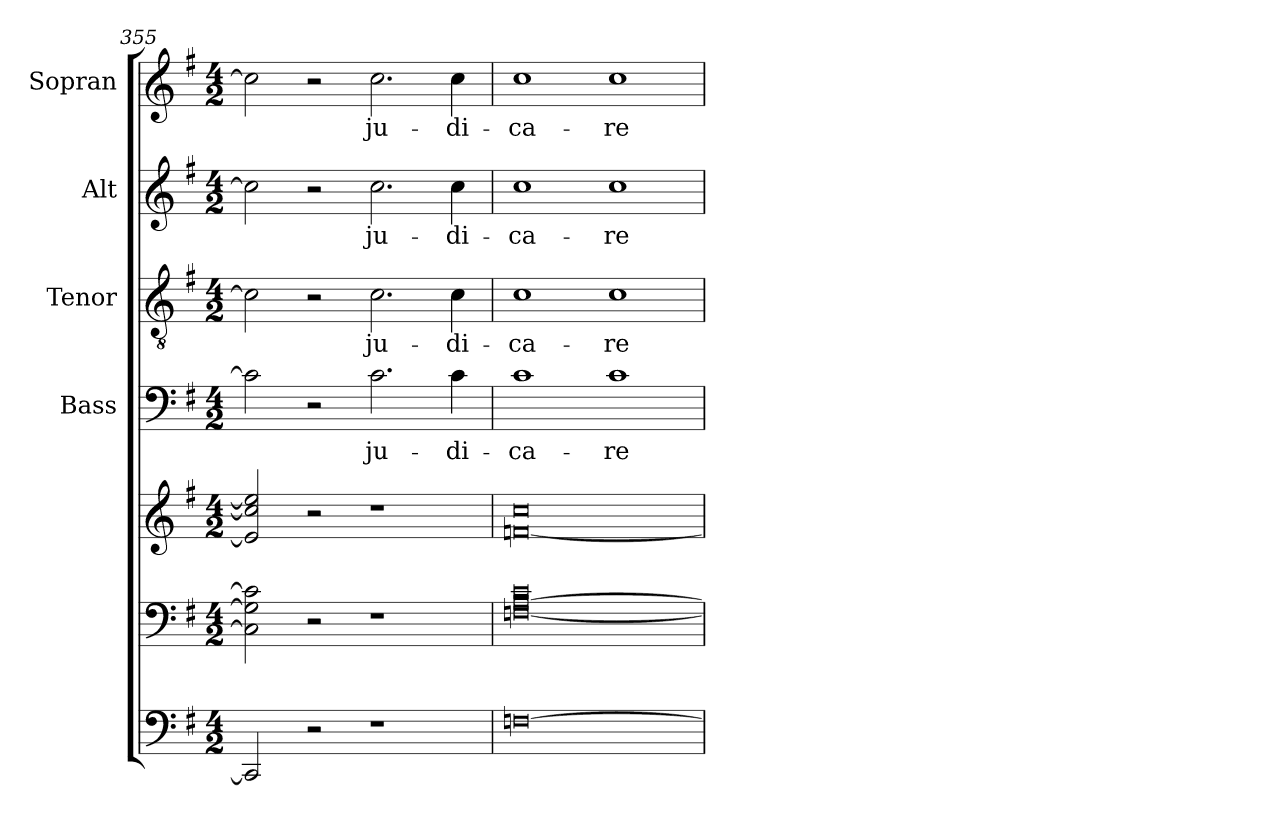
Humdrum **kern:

**kern	**kern	**kern	**kern	**text	**kern	**text	**kern	**text	**kern	**text
*part6	*part5	*part5	*part4	*part4	*part3	*part3	*part2	*part2	*part1	*part1
*staff7	*staff6	*staff5	*staff4	*staff4	*staff3	*staff3	*staff2	*staff2	*staff1	*staff1
*	*	*	*I"Bass	*	*I"Tenor	*	*I"Alt	*	*I"Sopran	*
*	*	*	*I'B.	*	*I'T.	*	*I'A.	*	*I'S.	*
*clefF4	*clefF4	*clefG2	*clefF4	*	*clefGv2	*	*clefG2	*	*clefG2	*
*k[f#]	*k[f#]	*k[f#]	*k[f#]	*	*k[f#]	*	*k[f#]	*	*k[f#]	*
*G:	*G:	*G:	*G:	*	*G:	*	*G:	*	*G:	*
*M4/2	*M4/2	*M4/2	*M4/2	*	*M4/2	*	*M4/2	*	*M4/2	*
=355	=355	=355	=355	=355	=355	=355	=355	=355	=355	=355
2CC/]	2C\] 2G\] 2c\]	2e/] 2cc/] 2ee/]	2c\]	.	2c\]	.	2cc\]	.	2cc\]	.
2r	2r	2r	2r	.	2r	.	2r	.	2r	.
!	!	!	!	!LO:LY:b	!	!LO:LY:b	!	!LO:LY:b	!	!LO:LY:b
1r	1r	1r	2.c\	ju-	2.c\	ju-	2.cc\	ju-	2.cc\	ju-
!	!	!	!	!LO:LY:b	!	!LO:LY:b	!	!LO:LY:b	!	!LO:LY:b
.	.	.	4c\	-di-	4c\	-di-	4cc\	-di-	4cc\	-di-
=356	=356	=356	=356	=356	=356	=356	=356	=356	=356	=356
!	!	!	!	!LO:LY:b	!	!LO:LY:b	!	!LO:LY:b	!	!LO:LY:b
[0Fn	[0Fn [<0A 0c	[0fn 0cc	1c	-ca-	1c	-ca-	1cc	-ca-	1cc	-ca-
!	!	!	!	!LO:LY:b	!	!LO:LY:b	!	!LO:LY:b	!	!LO:LY:b
.	.	.	1c	-re	1c	-re	1cc	-re	1cc	-re
=	=	=	=	=	=	=	=	=	=	=
*-	*-	*-	*-	*-	*-	*-	*-	*-	*-	*-
